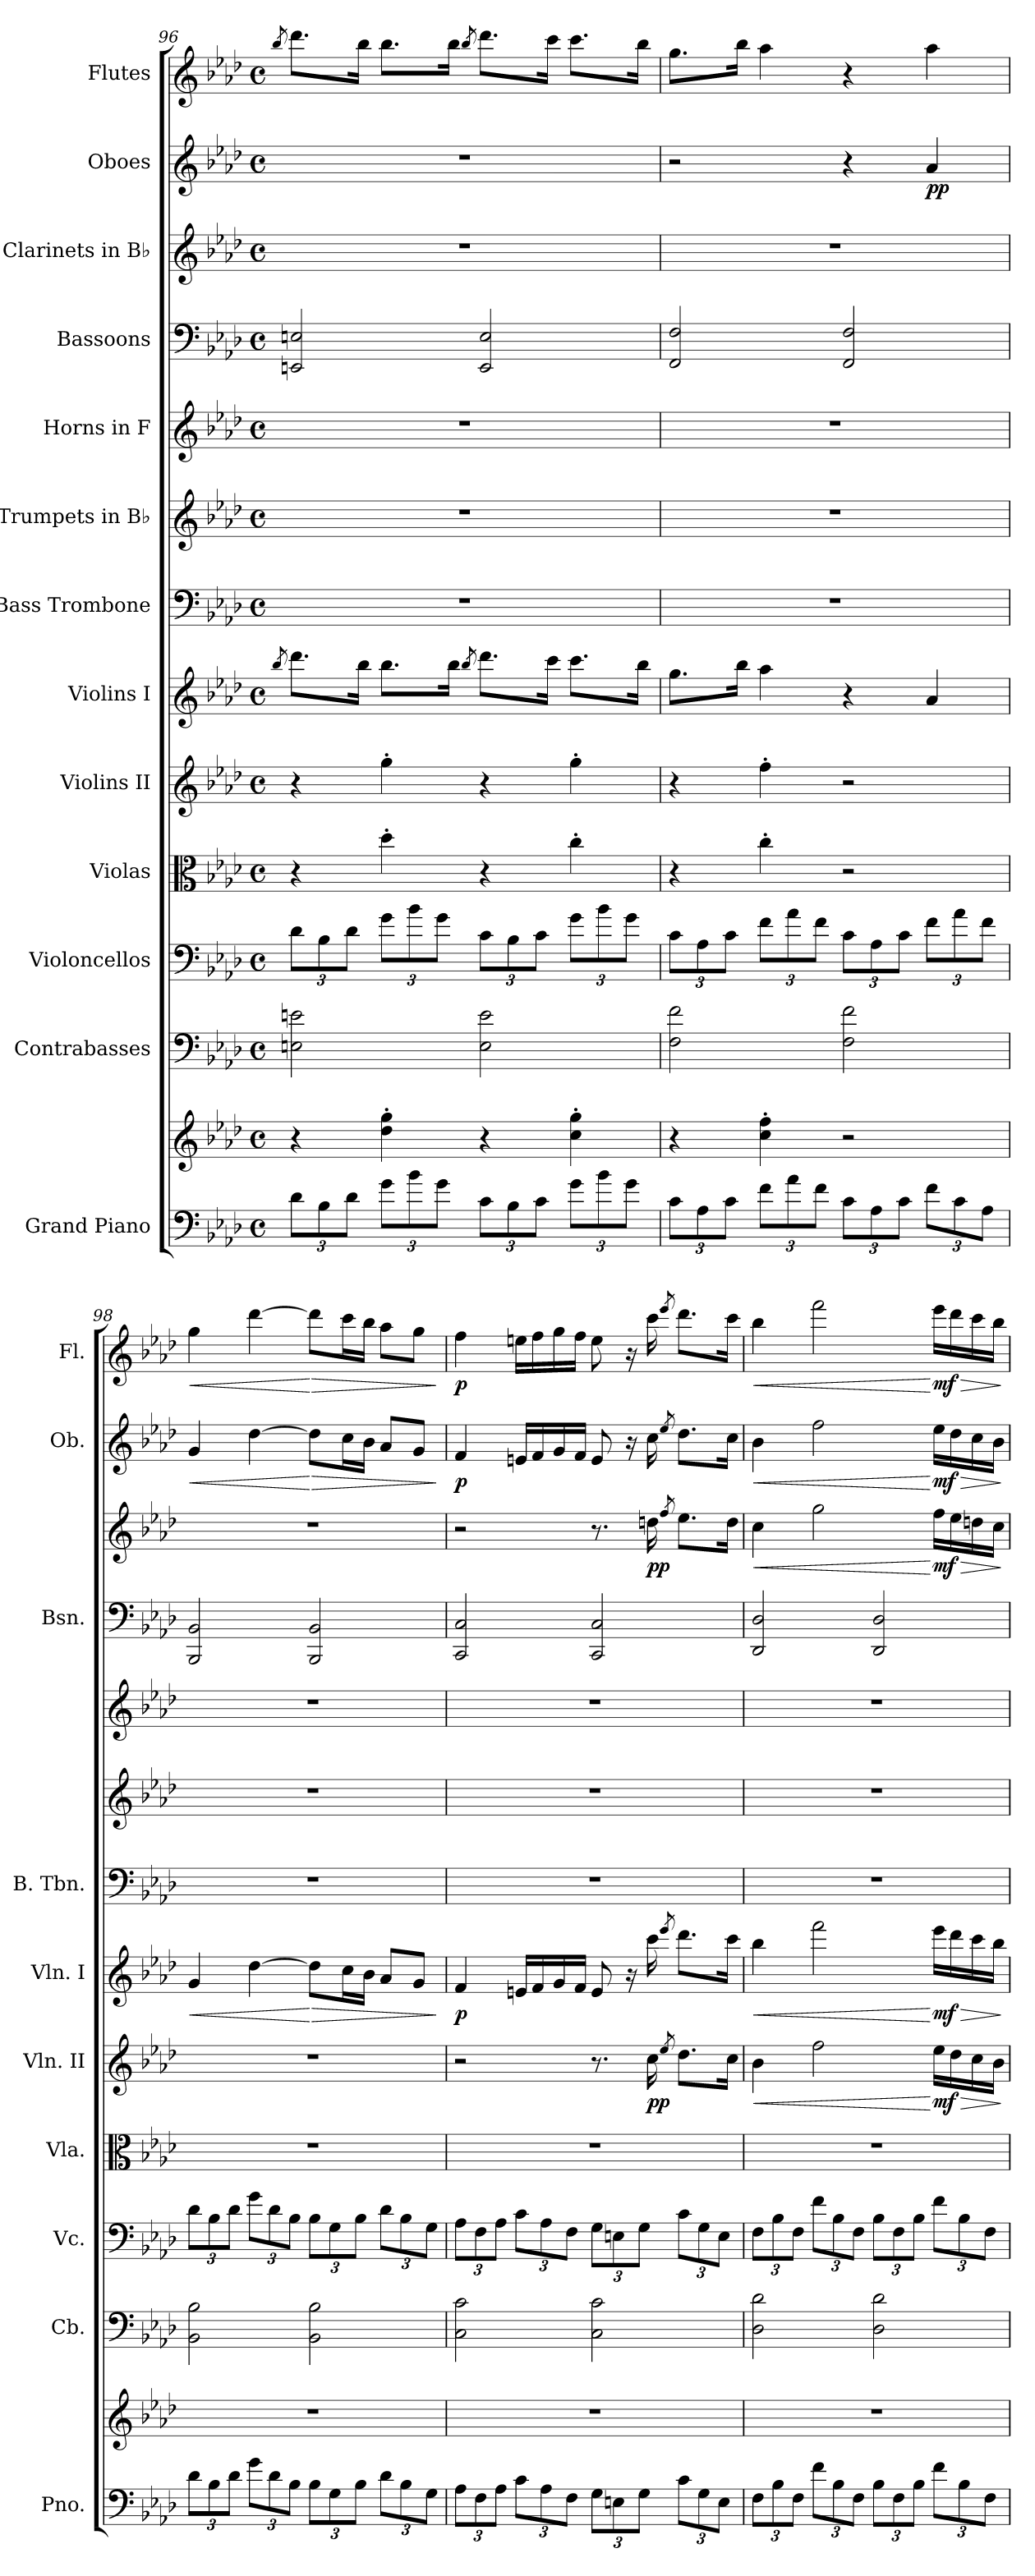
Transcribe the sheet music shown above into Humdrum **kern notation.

**kern	**kern	**kern	**kern	**kern	**kern	**dynam	**kern	**dynam	**kern	**kern	**kern	**kern	**kern	**dynam	**kern	**dynam	**kern	**dynam
*part13	*part13	*part12	*part11	*part10	*part9	*part9	*part8	*part8	*part7	*part6	*part5	*part4	*part3	*part3	*part2	*part2	*part1	*part1
*staff14	*staff13	*staff12	*staff11	*staff10	*staff9	*staff9	*staff8	*staff8	*staff7	*staff6	*staff5	*staff4	*staff3	*staff3	*staff2	*staff2	*staff1	*staff1
*I"Grand Piano	*	*I"Contrabasses	*I"Violoncellos	*I"Violas	*I"Violins II	*	*I"Violins I	*	*I"Bass Trombone	*I"Trumpets in B♭	*I"Horns in F	*I"Bassoons	*I"Clarinets in B♭	*	*I"Oboes	*	*I"Flutes	*
*I'Pno.	*	*I'Cb.	*I'Vc.	*I'Vla.	*I'Vln. II	*	*I'Vln. I	*	*I'B. Tbn.	*	*	*I'Bsn.	*	*	*I'Ob.	*	*I'Fl.	*
*clefF4	*clefG2	*clefF4	*clefF4	*clefC3	*clefG2	*	*clefG2	*	*clefF4	*clefG2	*clefG2	*clefF4	*clefG2	*	*clefG2	*	*clefG2	*
*	*	*ITrd7c12	*	*	*	*	*	*	*	*ITrd1c2	*ITrd4c7	*	*ITrd1c2	*	*	*	*	*
*k[b-e-a-d-]	*k[b-e-a-d-]	*k[b-e-a-d-]	*k[b-e-a-d-]	*k[b-e-a-d-]	*k[b-e-a-d-]	*	*k[b-e-a-d-]	*	*k[b-e-a-d-]	*k[b-e-a-d-g-c-]	*k[b-e-a-d-g-]	*k[b-e-a-d-]	*k[b-e-a-d-g-c-]	*	*k[b-e-a-d-]	*	*k[b-e-a-d-]	*
*M4/4	*M4/4	*M4/4	*M4/4	*M4/4	*M4/4	*	*M4/4	*	*M4/4	*M4/4	*M4/4	*M4/4	*M4/4	*	*M4/4	*	*M4/4	*
*met(c)	*met(c)	*met(c)	*met(c)	*met(c)	*met(c)	*	*met(c)	*	*met(c)	*met(c)	*met(c)	*met(c)	*met(c)	*	*met(c)	*	*met(c)	*
=96	=96	=96	=96	=96	=96	=96	=96	=96	=96	=96	=96	=96	=96	=96	=96	=96	=96	=96
.	.	.	.	.	.	.	8qbb-/	.	.	.	.	.	.	.	.	.	8qbb-/	.
*Xbrackettup	*	*	*Xbrackettup	*	*	*	*	*	*	*	*	*	*	*	*	*	*	*
12d-\L	4r	2EEn\ 2En\	12d-\L	4r	4r	.	8.ddd-\L	.	1r	1r	1r	2EEn/ 2En/	1r	.	1r	.	8.ddd-\L	.
12B-\	.	.	12B-\	.	.	.	.	.	.	.	.	.	.	.	.	.	.	.
12d-\J	.	.	12d-\J	.	.	.	.	.	.	.	.	.	.	.	.	.	.	.
.	.	.	.	.	.	.	16bb-\Jk	.	.	.	.	.	.	.	.	.	16bb-\Jk	.
12g\L	4dd-\' 4gg\'	.	12g\L	4dd-'\	4gg'\	.	8.bb-\L	.	.	.	.	.	.	.	.	.	8.bb-\L	.
12b-\	.	.	12b-\	.	.	.	.	.	.	.	.	.	.	.	.	.	.	.
12g\J	.	.	12g\J	.	.	.	.	.	.	.	.	.	.	.	.	.	.	.
.	.	.	.	.	.	.	16bb-\Jk	.	.	.	.	.	.	.	.	.	16bb-\Jk	.
.	.	.	.	.	.	.	8qbb-/	.	.	.	.	.	.	.	.	.	8qbb-/	.
12c\L	4r	2EE\ 2E\	12c\L	4r	4r	.	8.ddd-\L	.	.	.	.	2EE/ 2E/	.	.	.	.	8.ddd-\L	.
12B-\	.	.	12B-\	.	.	.	.	.	.	.	.	.	.	.	.	.	.	.
12c\J	.	.	12c\J	.	.	.	.	.	.	.	.	.	.	.	.	.	.	.
.	.	.	.	.	.	.	16ccc\Jk	.	.	.	.	.	.	.	.	.	16ccc\Jk	.
12g\L	4cc\' 4gg\'	.	12g\L	4cc'\	4gg'\	.	8.ccc\L	.	.	.	.	.	.	.	.	.	8.ccc\L	.
12b-\	.	.	12b-\	.	.	.	.	.	.	.	.	.	.	.	.	.	.	.
12g\J	.	.	12g\J	.	.	.	.	.	.	.	.	.	.	.	.	.	.	.
.	.	.	.	.	.	.	16bb-\Jk	.	.	.	.	.	.	.	.	.	16bb-\Jk	.
!!LO:PB:g=z
=97	=97	=97	=97	=97	=97	=97	=97	=97	=97	=97	=97	=97	=97	=97	=97	=97	=97	=97
12c\L	4r	2FF\ 2F\	12c\L	4r	4r	.	8.gg\L	.	1r	1r	1r	2FF/ 2F/	1r	.	2r	.	8.gg\L	.
12A-\	.	.	12A-\	.	.	.	.	.	.	.	.	.	.	.	.	.	.	.
12c\J	.	.	12c\J	.	.	.	.	.	.	.	.	.	.	.	.	.	.	.
.	.	.	.	.	.	.	16bb-\Jk	.	.	.	.	.	.	.	.	.	16bb-\Jk	.
12f\L	4cc\' 4ff\'	.	12f\L	4cc'\	4ff'\	.	4aa-\	.	.	.	.	.	.	.	.	.	4aa-\	.
12a-\	.	.	12a-\	.	.	.	.	.	.	.	.	.	.	.	.	.	.	.
12f\J	.	.	12f\J	.	.	.	.	.	.	.	.	.	.	.	.	.	.	.
12c\L	2r	2FF\ 2F\	12c\L	2r	2r	.	4r	.	.	.	.	2FF/ 2F/	.	.	4r	.	4r	.
12A-\	.	.	12A-\	.	.	.	.	.	.	.	.	.	.	.	.	.	.	.
12c\J	.	.	12c\J	.	.	.	.	.	.	.	.	.	.	.	.	.	.	.
!	!	!	!	!	!	!	!	!	!	!	!	!	!	!	!	!LO:DY:b	!	!
12f\L	.	.	12f\L	.	.	.	4a-/	.	.	.	.	.	.	.	4a-/	pp	4aa-\	.
12c\	.	.	12a-\	.	.	.	.	.	.	.	.	.	.	.	.	.	.	.
12A-\J	.	.	12f\J	.	.	.	.	.	.	.	.	.	.	.	.	.	.	.
=98	=98	=98	=98	=98	=98	=98	=98	=98	=98	=98	=98	=98	=98	=98	=98	=98	=98	=98
!	!	!	!	!	!	!	!	!LO:HP:b	!	!	!	!	!	!	!	!LO:HP:b	!	!LO:HP:b
12d-\L	1r	2BBB-\ 2BB-\	12d-\L	1r	1r	.	4g/	<	1r	1r	1r	2BBB-/ 2BB-/	1r	.	4g/	<	4gg\	<
12B-\	.	.	12B-\	.	.	.	.	.	.	.	.	.	.	.	.	.	.	.
12d-\J	.	.	12d-\J	.	.	.	.	.	.	.	.	.	.	.	.	.	.	.
12g\L	.	.	12g\L	.	.	.	[4dd-\	.	.	.	.	.	.	.	[4dd-\	.	[4ddd-\	.
12d-\	.	.	12d-\	.	.	.	.	.	.	.	.	.	.	.	.	.	.	.
12B-\J	.	.	12B-\J	.	.	.	.	.	.	.	.	.	.	.	.	.	.	.
!	!	!	!	!	!	!	!	!LO:HP:n=1:b	!	!	!	!	!	!	!	!LO:HP:n=1:b	!	!LO:HP:n=1:b
12B-\L	.	2BBB-\ 2BB-\	12B-\L	.	.	.	8dd-\L]	[ >	.	.	.	2BBB-/ 2BB-/	.	.	8dd-\L]	[ >	8ddd-\L]	[ >
12G\	.	.	12G\	.	.	.	.	.	.	.	.	.	.	.	.	.	.	.
.	.	.	.	.	.	.	16cc\L	.	.	.	.	.	.	.	16cc\L	.	16ccc\L	.
12B-\J	.	.	12B-\J	.	.	.	.	.	.	.	.	.	.	.	.	.	.	.
.	.	.	.	.	.	.	16b-\JJ	.	.	.	.	.	.	.	16b-\JJ	.	16bb-\JJ	.
12d-\L	.	.	12d-\L	.	.	.	8a-/L	.	.	.	.	.	.	.	8a-/L	.	8aa-\L	.
12B-\	.	.	12B-\	.	.	.	.	.	.	.	.	.	.	.	.	.	.	.
.	.	.	.	.	.	.	8g/J	.	.	.	.	.	.	.	8g/J	.	8gg\J	.
12G\J	.	.	12G\J	.	.	.	.	.	.	.	.	.	.	.	.	.	.	.
.	.	.	.	.	.	.	.	]	.	.	.	.	.	.	.	]	.	]
=99	=99	=99	=99	=99	=99	=99	=99	=99	=99	=99	=99	=99	=99	=99	=99	=99	=99	=99
!	!	!	!	!	!	!	!	!LO:DY:b	!	!	!	!	!	!	!	!LO:DY:b	!	!LO:DY:b
12A-\L	1r	2CC\ 2C\	12A-\L	1r	2r	.	4f/	p	1r	1r	1r	2CC/ 2C/	2r	.	4f/	p	4ff\	p
12F\	.	.	12F\	.	.	.	.	.	.	.	.	.	.	.	.	.	.	.
12A-\J	.	.	12A-\J	.	.	.	.	.	.	.	.	.	.	.	.	.	.	.
12c\L	.	.	12c\L	.	.	.	16en/LL	.	.	.	.	.	.	.	16en/LL	.	16een\LL	.
.	.	.	.	.	.	.	16f/	.	.	.	.	.	.	.	16f/	.	16ff\	.
12A-\	.	.	12A-\	.	.	.	.	.	.	.	.	.	.	.	.	.	.	.
.	.	.	.	.	.	.	16g/	.	.	.	.	.	.	.	16g/	.	16gg\	.
12F\J	.	.	12F\J	.	.	.	.	.	.	.	.	.	.	.	.	.	.	.
.	.	.	.	.	.	.	16f/JJ	.	.	.	.	.	.	.	16f/JJ	.	16ff\JJ	.
12G\L	.	2CC\ 2C\	12G\L	.	8.r	.	8e/	.	.	.	.	2CC/ 2C/	8.r	.	8e/	.	8ee\	.
12En\	.	.	12En\	.	.	.	.	.	.	.	.	.	.	.	.	.	.	.
.	.	.	.	.	.	.	16r	.	.	.	.	.	.	.	16r	.	16r	.
12G\J	.	.	12G\J	.	.	.	.	.	.	.	.	.	.	.	.	.	.	.
!	!	!	!	!	!	!LO:DY:b	!	!	!	!	!	!	!	!LO:DY:b	!	!	!	!
.	.	.	.	.	16cc\	pp	16ccc\	.	.	.	.	.	16ccn\	pp	16cc\	.	16ccc\	.
.	.	.	.	.	8qee-/	.	8qeee-/	.	.	.	.	.	8qee-/	.	8qee-/	.	8qeee-/	.
12c\L	.	.	12c\L	.	8.dd-\L	.	8.ddd-\L	.	.	.	.	.	8.dd-\L	.	8.dd-\L	.	8.ddd-\L	.
12G\	.	.	12G\	.	.	.	.	.	.	.	.	.	.	.	.	.	.	.
12E\J	.	.	12E\J	.	.	.	.	.	.	.	.	.	.	.	.	.	.	.
.	.	.	.	.	16cc\Jk	.	16ccc\Jk	.	.	.	.	.	16cc\Jk	.	16cc\Jk	.	16ccc\Jk	.
!!LO:PB:g=z
=100	=100	=100	=100	=100	=100	=100	=100	=100	=100	=100	=100	=100	=100	=100	=100	=100	=100	=100
!	!	!	!	!	!	!LO:HP:b	!	!LO:HP:b	!	!	!	!	!	!LO:HP:b	!	!LO:HP:b	!	!LO:HP:b
12F\L	1r	2DD-\ 2D-\	12F\L	1r	4b-\	<	4bb-\	<	1r	1r	1r	2DD-/ 2D-/	4b-\	<	4b-\	<	4bb-\	<
12B-\	.	.	12B-\	.	.	.	.	.	.	.	.	.	.	.	.	.	.	.
12F\J	.	.	12F\J	.	.	.	.	.	.	.	.	.	.	.	.	.	.	.
12f\L	.	.	12f\L	.	2ff\	.	2fff\	.	.	.	.	.	2ff\	.	2ff\	.	2fff\	.
12B-\	.	.	12B-\	.	.	.	.	.	.	.	.	.	.	.	.	.	.	.
12F\J	.	.	12F\J	.	.	.	.	.	.	.	.	.	.	.	.	.	.	.
12B-\L	.	2DD-\ 2D-\	12B-\L	.	.	.	.	.	.	.	.	2DD-/ 2D-/	.	.	.	.	.	.
12F\	.	.	12F\	.	.	.	.	.	.	.	.	.	.	.	.	.	.	.
12B-\J	.	.	12B-\J	.	.	.	.	.	.	.	.	.	.	.	.	.	.	.
!	!	!	!	!	!	!LO:HP:n=1:b	!	!LO:HP:n=1:b	!	!	!	!	!	!LO:HP:n=1:b	!	!LO:HP:n=1:b	!	!LO:HP:n=1:b
!	!	!	!	!	!	!LO:DY:n=1:b	!	!LO:DY:n=1:b	!	!	!	!	!	!LO:DY:n=1:b	!	!LO:DY:n=1:b	!	!LO:DY:n=1:b
12f\L	.	.	12f\L	.	16ee-\LL	[ > mf	16eee-\LL	[ > mf	.	.	.	.	16ee-\LL	[ > mf	16ee-\LL	[ > mf	16eee-\LL	[ > mf
.	.	.	.	.	16dd-\	.	16ddd-\	.	.	.	.	.	16dd-\	.	16dd-\	.	16ddd-\	.
12B-\	.	.	12B-\	.	.	.	.	.	.	.	.	.	.	.	.	.	.	.
.	.	.	.	.	16cc\	.	16ccc\	.	.	.	.	.	16ccn\	.	16cc\	.	16ccc\	.
12F\J	.	.	12F\J	.	.	.	.	.	.	.	.	.	.	.	.	.	.	.
.	.	.	.	.	16b-\JJ	.	16bb-\JJ	.	.	.	.	.	16b-\JJ	.	16b-\JJ	.	16bb-\JJ	.
.	.	.	.	.	.	]	.	]	.	.	.	.	.	]	.	]	.	]
=	=	=	=	=	=	=	=	=	=	=	=	=	=	=	=	=	=	=
*-	*-	*-	*-	*-	*-	*-	*-	*-	*-	*-	*-	*-	*-	*-	*-	*-	*-	*-
